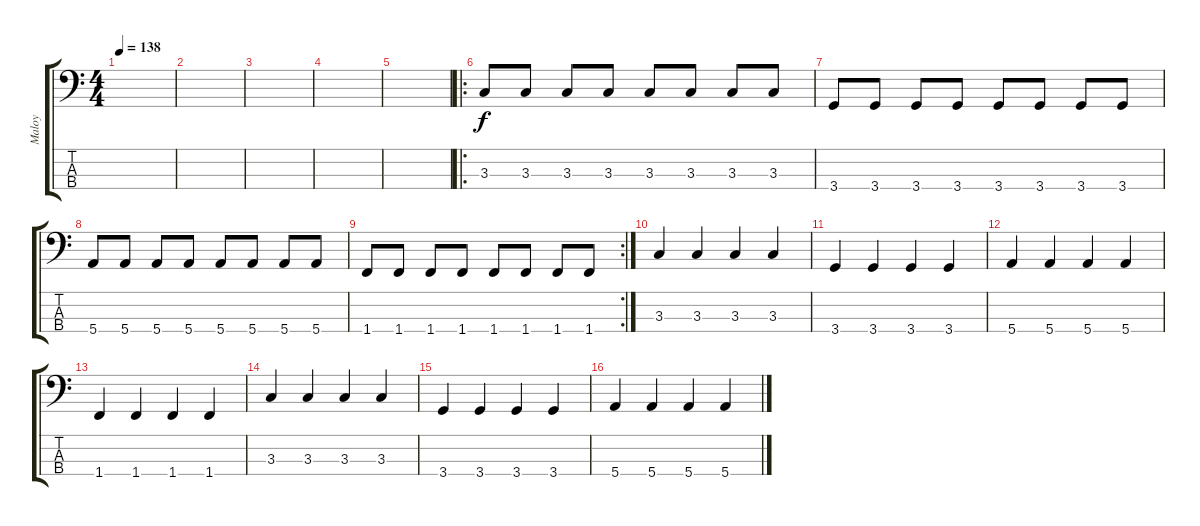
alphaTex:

\track ("Maloy" "Maloy") {instrument electricbasspick}
\staff {score tabs}
\tuning (G2 D2 A1 E1) {hide}
\ts (4 4)
\tempo 138
\clef f4
\ks c
|
|
|
|
|
\ro
3.3.8 3.3.8 3.3.8 3.3.8 3.3.8 3.3.8 3.3.8 3.3.8 |
3.4.8 3.4.8 3.4.8 3.4.8 3.4.8 3.4.8 3.4.8 3.4.8 |
5.4.8 5.4.8 5.4.8 5.4.8 5.4.8 5.4.8 5.4.8 5.4.8 |
\rc 2
1.4.8 1.4.8 1.4.8 1.4.8 1.4.8 1.4.8 1.4.8 1.4.8 |
3.3.4 3.3.4 3.3.4 3.3.4 |
3.4.4 3.4.4 3.4.4 3.4.4 |
5.4.4 5.4.4 5.4.4 5.4.4 |
1.4.4 1.4.4 1.4.4 1.4.4 |
3.3.4 3.3.4 3.3.4 3.3.4 |
3.4.4 3.4.4 3.4.4 3.4.4 |
5.4.4 5.4.4 5.4.4 5.4.4
